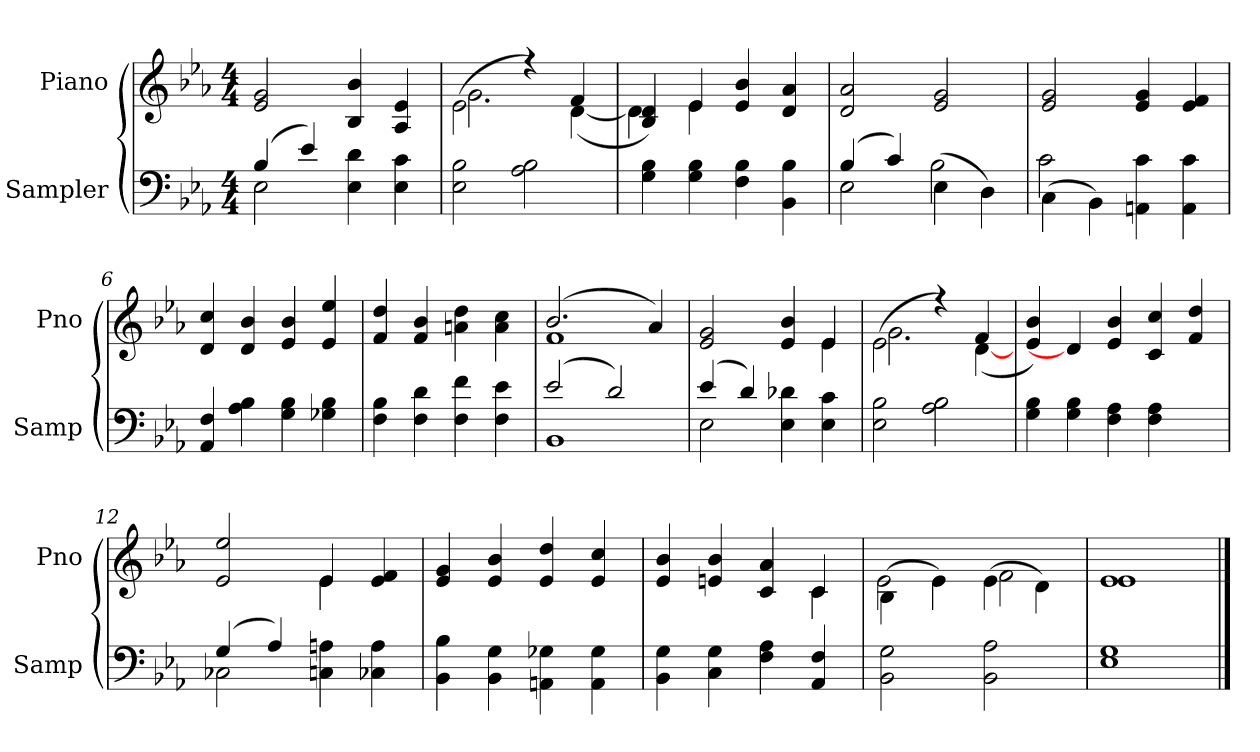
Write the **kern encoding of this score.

**kern	**kern
*part2	*part1
*staff2	*staff1
*I"Sampler	*I"Piano
*I'Samp	*I'Pno
*clefF4	*clefG2
*k[b-e-a-]	*k[b-e-a-]
*E-:	*E-:
*M4/4	*M4/4
=1	=1
*^	*
(4B-/	2E-	2e- 2g
4e-/)	.	.
4E- 4d	2ryy	4B- 4b-
4E- 4c	.	4A- 4e-
*v	*v	*
=2	=2
*	*^
2E- 2B-	(2e-\	2.g
2A- 2B-	4r)	.
.	4f/	([4d
=3	=3	=3
4G 4B-	4B- 4d)	4d]
4G 4B-	4e-/	4e-
4F 4B-	4e- 4b-	2ryy
4BB- 4B-	4d 4a-	.
*	*v	*v
=4	=4
*^	*
(4B-/	2E-	2d 2a-
4c/)	.	.
(4E-\	2B-	2e- 2g
4D\)	.	.
=5	=5	=5
(4C\	2c	2e- 2g
4BB-\)	.	.
4AAn 4c	2ryy	4e- 4g
4AA 4c	.	4e- 4f
*v	*v	*
=6	=6
4AA- 4F	4d 4cc
4A- 4B-	4d 4b-
4G 4B-	4e- 4b-
4G-X 4B-	4e- 4ee-
=7	=7
4F 4B-	4f 4dd
4F 4d	4f 4b-
4F 4f	4an 4dd
4F 4e-	4a 4cc
=8	=8
*^	*^
(2e-/	1BB-	(2.b-/	1f
2d/)	.	.	.
.	.	4a-/)	.
=9	=9	=9	=9
(4e-/	2E-	2e- 2g	2.ryy
4d/)	.	.	.
4E- 4d-X	2ryy	4e- 4b-	.
4E- 4c	.	4e-/	4e-
*v	*v	*	*
=10	=10	=10
2E- 2B-	(2e-\	2.g
2A- 2B-	4r)	.
.	4f/	([4d
*	*v	*v
=11	=11
4G 4B-	4e- 4b-)
4G 4B-	4d]
4F 4A-	4e- 4b-
4F 4A-	4c 4cc
4ryy	4f 4dd
=12	=12
*^	*^
(4G/	2C-	2e- 2ee-	2ryy
4A-/)	.	.	.
4C 4An	2ryy	4e-/	4e-
4C-X 4A	.	4e- 4f	4ryy
*v	*v	*	*
*	*v	*v
=13	=13
4BB- 4B-	4e- 4g
4BB- 4G	4e- 4b-
4AAn 4G-X	4e- 4dd
4AA 4G-	4e- 4cc
=14	=14
*	*^
4BB- 4G	4e- 4b-	2.ryy
4C 4G	4en 4b-	.
4F 4A-	4c 4a-	.
4AA- 4F	4c/	4c
=15	=15	=15
2BB- 2G	(4B-\	2e-
.	4e-\)	.
2BB- 2A-	(4e-\	2f
.	4d\)	.
=16	=16	=16
1E- 1G	1e-/	1e-
*	*v	*v
==	==
*-	*-
